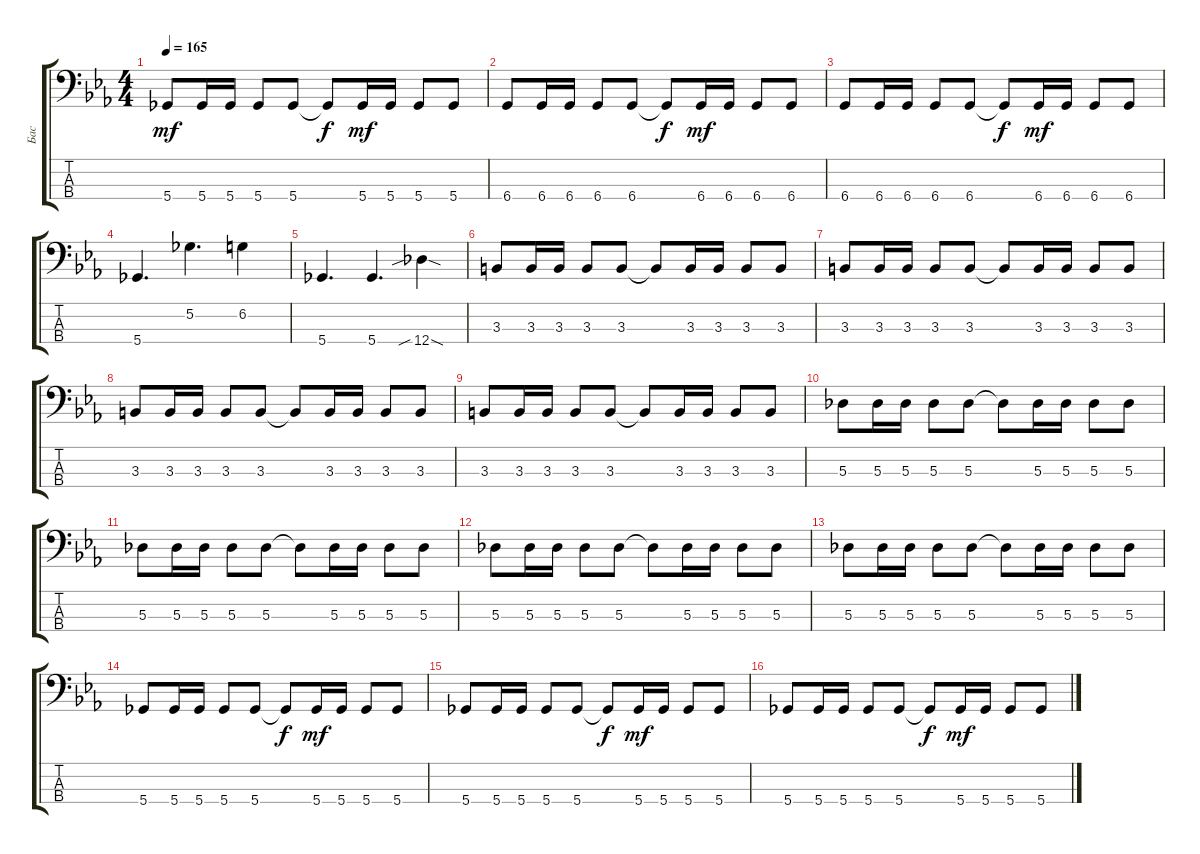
\track ("Бас" "Бас") {instrument electricbassfinger}
\staff {score tabs}
\tuning (Gb2 Db2 Ab1 Db1) {hide}
\ts (4 4)
\tempo 165
\clef f4
\ks cminor
5.4.8{dy mf} 5.4.16 5.4.16 5.4.8 5.4.8 5.4{t}.8{dy f} 5.4.16{dy mf} 5.4.16 5.4.8 5.4.8 |
6.4.8 6.4.16 6.4.16 6.4.8 6.4.8 6.4{t}.8{dy f} 6.4.16{dy mf} 6.4.16 6.4.8 6.4.8 |
6.4.8 6.4.16 6.4.16 6.4.8 6.4.8 6.4{t}.8{dy f} 6.4.16{dy mf} 6.4.16 6.4.8 6.4.8 |
5.4.4{d} 5.2.4{d} 6.2.4 |
5.4.4{d} 5.4.4{d} 12.4{sib sod}.4 |
3.3.8 3.3.16 3.3.16 3.3.8 3.3.8 3.3{t}.8 3.3.16 3.3.16 3.3.8 3.3.8 |
3.3.8 3.3.16 3.3.16 3.3.8 3.3.8 3.3{t}.8 3.3.16 3.3.16 3.3.8 3.3.8 |
3.3.8 3.3.16 3.3.16 3.3.8 3.3.8 3.3{t}.8 3.3.16 3.3.16 3.3.8 3.3.8 |
3.3.8 3.3.16 3.3.16 3.3.8 3.3.8 3.3{t}.8 3.3.16 3.3.16 3.3.8 3.3.8 |
5.3.8 5.3.16 5.3.16 5.3.8 5.3.8 5.3{t}.8 5.3.16 5.3.16 5.3.8 5.3.8 |
5.3.8 5.3.16 5.3.16 5.3.8 5.3.8 5.3{t}.8 5.3.16 5.3.16 5.3.8 5.3.8 |
5.3.8 5.3.16 5.3.16 5.3.8 5.3.8 5.3{t}.8 5.3.16 5.3.16 5.3.8 5.3.8 |
5.3.8 5.3.16 5.3.16 5.3.8 5.3.8 5.3{t}.8 5.3.16 5.3.16 5.3.8 5.3.8 |
5.4.8 5.4.16 5.4.16 5.4.8 5.4.8 5.4{t}.8{dy f} 5.4.16{dy mf} 5.4.16 5.4.8 5.4.8 |
5.4.8 5.4.16 5.4.16 5.4.8 5.4.8 5.4{t}.8{dy f} 5.4.16{dy mf} 5.4.16 5.4.8 5.4.8 |
5.4.8 5.4.16 5.4.16 5.4.8 5.4.8 5.4{t}.8{dy f} 5.4.16{dy mf} 5.4.16 5.4.8 5.4.8
